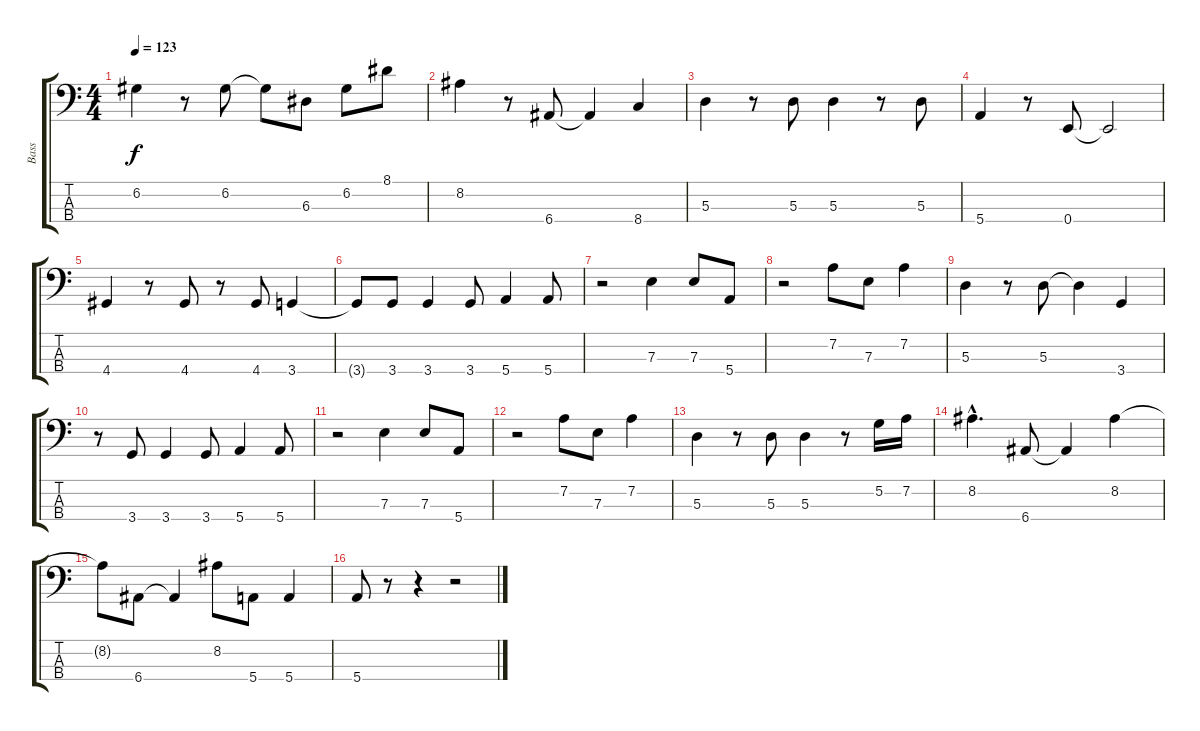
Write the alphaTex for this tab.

\track ("Bass" "Bass") {instrument electricbassfinger}
\staff {score tabs}
\tuning (G2 D2 A1 E1) {hide}
\ts (4 4)
\tempo 123
\clef f4
\ks c
6.2.4{dy f} r.8 6.2.8 6.2{t}.8 6.3.8 6.2.8 8.1.8 |
8.2.4 r.8 6.4.8 6.4{t}.4 8.4.4 |
5.3.4 r.8 5.3.8 5.3.4 r.8 5.3.8 |
5.4.4 r.8 0.4.8 0.4{t}.2 |
4.4.4 r.8 4.4.8 r.8 4.4.8 3.4.4 |
3.4{t}.8 3.4.8 3.4.4 3.4.8 5.4.4 5.4.8 |
r.2 7.3.4 7.3.8 5.4.8 |
r.2 7.2.8 7.3.8 7.2.4 |
5.3.4 r.8 5.3.8 5.3{t}.4 3.4.4 |
r.8 3.4.8 3.4.4 3.4.8 5.4.4 5.4.8 |
r.2 7.3.4 7.3.8 5.4.8 |
r.2 7.2.8 7.3.8 7.2.4 |
5.3.4 r.8 5.3.8 5.3.4 r.8 5.2.16 7.2.16 |
8.2{hac}.4{d} 6.4.8 6.4{t}.4 8.2.4 |
8.2{t}.8 6.4.8 6.4{t}.4 8.2.8 5.4.8 5.4.4 |
5.4.8 r.8 r.4 r.2
